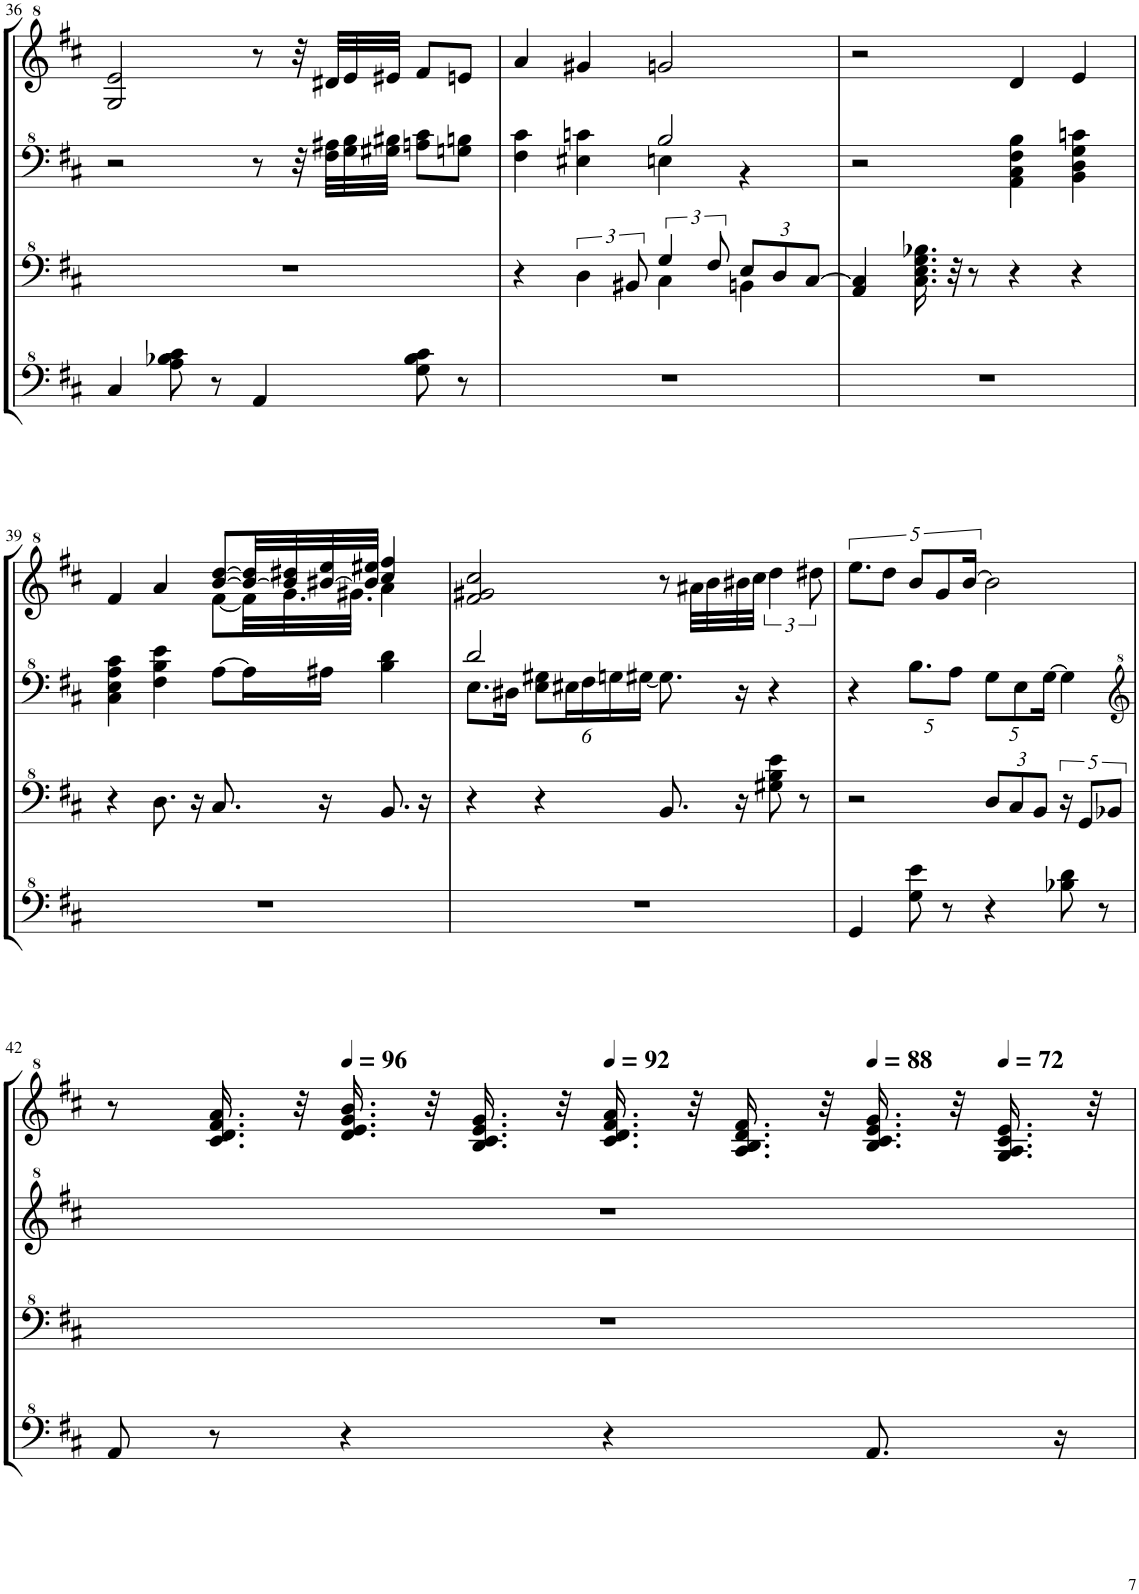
**kern	**kern	**kern	**kern
*part1	*part1	*part1	*part1
*staff4	*staff3	*staff2	*staff1
*I"Model III	*	*	*
!!LO:PB:g=z
*clefF^4	*clefF^4	*clefF^4	*clefG^2
*k[f#c#]	*k[f#c#]	*k[f#c#]	*k[f#c#]
*M4/4	*M4/4	*M4/4	*M4/4
=36	=36	=36	=36
4c#/	1r	2r	2g/ 2ee/
8a\ 8b-X\ 8cc#\	.	.	.
8r	.	.	.
4A/	.	8r	8r
.	.	32r	32r
.	.	32f#\ 32a#X\LLL	32dd#X/LLL
.	.	32g\ 32b\	32ee/
.	.	32g#X\ 32b#X\JJJ	32ee#X/JJJ
8g\ 8b-\ 8cc#\	.	8an\ 8cc#\L	8ff#/L
8r	.	8gn\ 8bn\J	8een/J
=37	=37	=37	=37
*	*^	*^	*
1r	2ryy	4r	4f#\ 4cc#\	2ryy	4aa/
.	.	6d\	4e#X\ 4ccn\	.	4gg#X/
.	.	12B#X/	.	.	.
.	4c#\	6g/	2b/	4en\	2ggn/
.	.	12f#/	.	.	.
*	*	*Xbrackettup	*	*	*
.	4Bn\	12e/L	.	4r	.
.	.	12d/	.	.	.
.	.	[12c#/J	.	.	.
*	*v	*v	*	*	*
*	*	*v	*v	*
=38	=38	=38	=38
1r	4A/ 4c#/]	2r	2r
.	16.c#\ 16.e\ 16.g\ 16.b-X\	.	.
.	32r	.	.
.	8r	.	.
.	4r	4A\ 4c#\ 4f#\ 4b\	4dd/
.	4r	4B\ 4d\ 4g\ 4ccn\	4ee/
!!LO:LB:g=z
=39	=39	=39	=39
*	*	*	*^
1r	4r	4c#\ 4e\ 4a\ 4cc#\	4ff#/	2ryy
.	8.d\	4f#\ 4b\ 4ee\	4aa/	.
.	16r	.	.	.
.	8.c#/	[8a\L	[8bb/ [8ddd/L	[8ff#\L
.	.	16a\L]	32bb/_ 32ddd/]LL	32ff#\LL]
.	.	.	32bb/] 32ddd#X/	32.gg\
.	16r	16a#X\JJ	[32bb#X/ 32eee/	.
.	.	.	.	32.gg#X\JJJ
.	.	.	32bb#/] 32eee#X/JJJ	.
.	8.B/	4b\ 4dd\	4ccc#/ 4fff#/	4aa\
.	16r	.	.	.
*	*	*	*v	*v
=40	=40	=40	=40
*	*	*^	*
1r	4r	8.e\L	2dd/	2ff#/ 2gg#X/ 2ccc#/
.	.	16d#X\Jk	.	.
*	*	*Xbrackettup	*	*
.	4r	12e\ 12g#X\L	.	.
.	.	24e#X\L	.	.
.	.	24f#\	.	.
.	.	24gn\	.	.
.	.	[24g#X\JJ	.	.
.	8.B/	8.g#\]	2ryy	8r
.	.	.	.	32aa#X\LLL
.	.	.	.	32bb\
.	16r	16r	.	32bb#X\
.	.	.	.	32ccc#\JJJ
.	8g#X\ 8b\ 8ee\	4r	.	6ddd\
.	8r	.	.	.
.	.	.	.	12ddd#X\
*	*	*v	*v	*
=41	=41	=41	=41
4G/	2r	4r	10.eee\L
.	.	.	10ddd\J
8g\ 8ee\	.	10.b\L	10bb/L
.	.	.	10gg/
8r	.	.	.
.	.	10a\J	.
.	.	.	[20bb/Jk
4r	12d/L	10g\L	2bb\]
.	12c#/	.	.
.	.	10e\	.
.	12B/J	.	.
.	.	[20g\Jk	.
*	*brackettup	*	*
8b-X\ 8dd\	20r	4g\]	.
.	10G/L	.	.
8r	.	.	.
.	10B-X/J	.	.
!!LO:LB:g=z
=42	=42	=42	=42
*	*	*clefG^2	*
8A/	1r	1r	8r
8r	.	.	16.cc#/ 16.dd/ 16.ff#/ 16.aa/
.	.	.	32r
*	*	*	*MM96
4r	.	.	16.dd/ 16.ee/ 16.gg/ 16.bb/
.	.	.	32r
.	.	.	16.b/ 16.cc#/ 16.ee/ 16.gg/
.	.	.	32r
*	*	*	*MM92
4r	.	.	16.cc#/ 16.dd/ 16.ff#/ 16.aa/
.	.	.	32r
.	.	.	16.a/ 16.b/ 16.dd/ 16.ff#/
.	.	.	32r
*	*	*	*MM88
8.A/	.	.	16.b/ 16.cc#/ 16.ee/ 16.gg/
.	.	.	32r
*	*	*	*MM72
.	.	.	16.g/ 16.a/ 16.cc#/ 16.ee/
16r	.	.	.
.	.	.	32r
=	=	=	=
*-	*-	*-	*-
